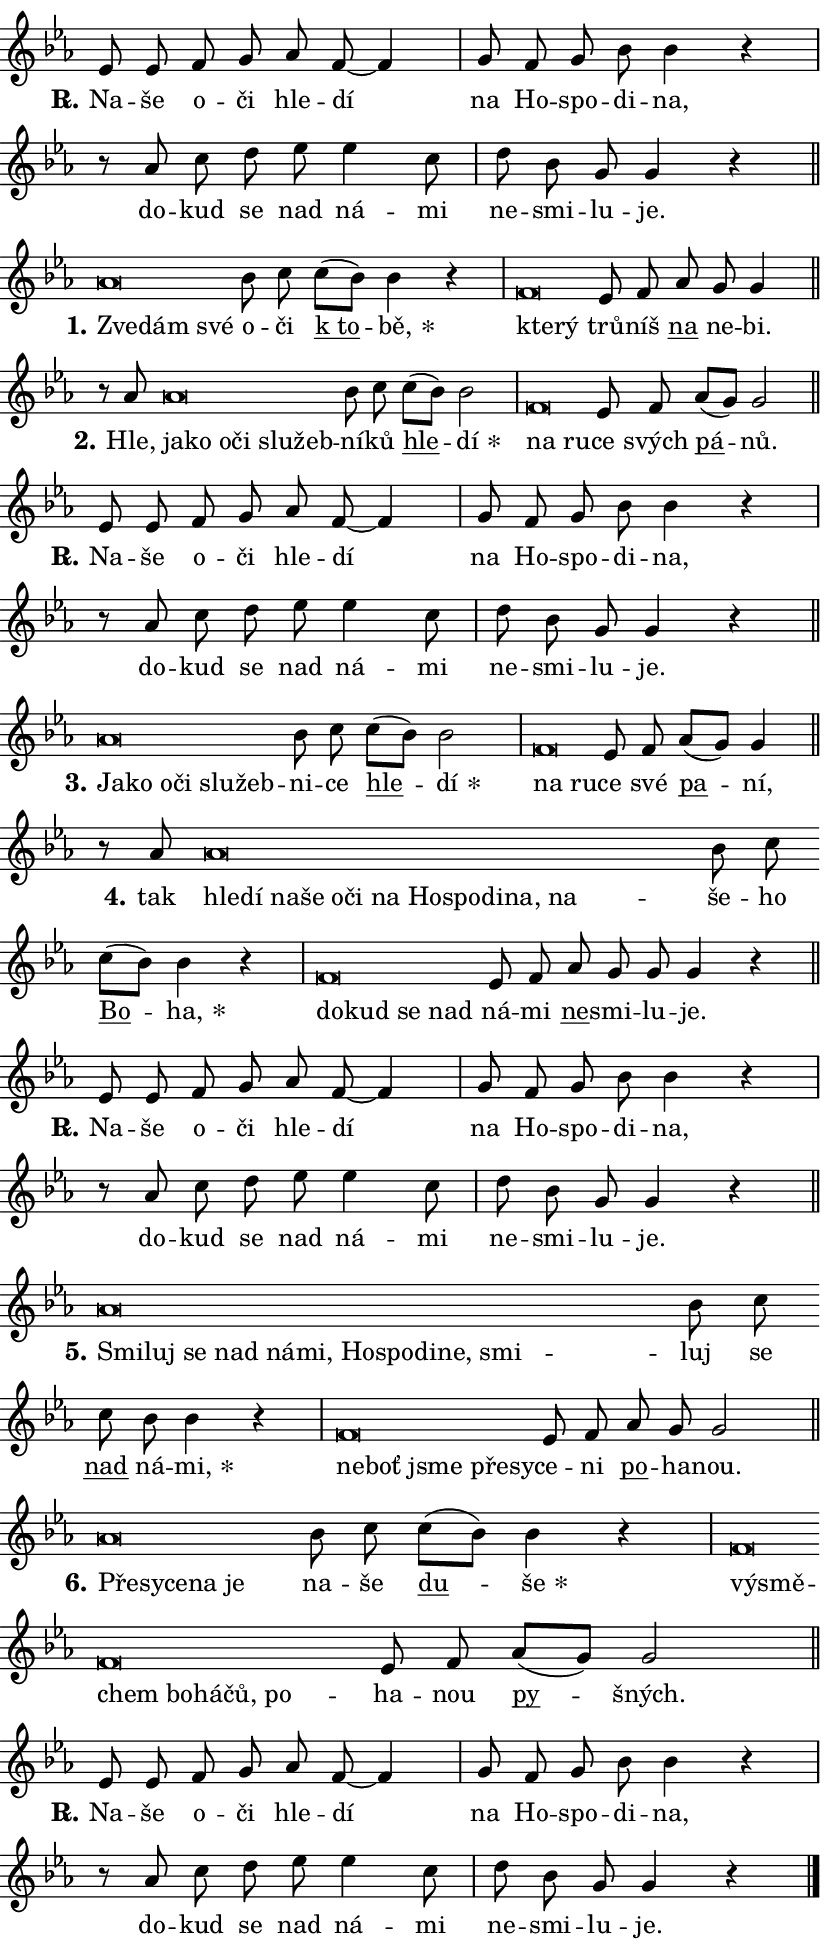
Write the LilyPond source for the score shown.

\version "2.24.0"
\header { tagline = "" }
\paper {
  indent = 0\cm
  top-margin = 0\cm
  right-margin = 0.13\cm % to fit lyric hyphens
  bottom-margin = 0\cm
  left-margin = 0\cm
  paper-width = 14\cm
  page-breaking = #ly:one-page-breaking
  system-system-spacing.basic-distance = #11
  score-system-spacing.basic-distance = #11
  ragged-last = ##f
}


%% Author: Thomas Morley
%% https://lists.gnu.org/archive/html/lilypond-user/2020-05/msg00002.html
#(define (line-position grob)
"Returns position of @var[grob} in current system:
   @code{'start}, if at first time-step
   @code{'end}, if at last time-step
   @code{'middle} otherwise
"
  (let* ((col (ly:item-get-column grob))
         (ln (ly:grob-object col 'left-neighbor))
         (rn (ly:grob-object col 'right-neighbor))
         (col-to-check-left (if (ly:grob? ln) ln col))
         (col-to-check-right (if (ly:grob? rn) rn col))
         (break-dir-left
           (and
             (ly:grob-property col-to-check-left 'non-musical #f)
             (ly:item-break-dir col-to-check-left)))
         (break-dir-right
           (and
             (ly:grob-property col-to-check-right 'non-musical #f)
             (ly:item-break-dir col-to-check-right))))
        (cond ((eqv? 1 break-dir-left) 'start)
              ((eqv? -1 break-dir-right) 'end)
              (else 'middle))))

#(define (tranparent-at-line-position vctor)
  (lambda (grob)
  "Relying on @code{line-position} select the relevant enry from @var{vctor}.
Used to determine transparency,"
    (case (line-position grob)
      ((end) (not (vector-ref vctor 0)))
      ((middle) (not (vector-ref vctor 1)))
      ((start) (not (vector-ref vctor 2))))))

noteHeadBreakVisibility =
#(define-music-function (break-visibility)(vector?)
"Makes @code{NoteHead}s transparent relying on @var{break-visibility}"
#{
  \override NoteHead.transparent =
    #(tranparent-at-line-position break-visibility)
#})

#(define delete-ledgers-for-transparent-note-heads
  (lambda (grob)
    "Reads whether a @code{NoteHead} is transparent.
If so this @code{NoteHead} is removed from @code{'note-heads} from
@var{grob}, which is supposed to be @code{LedgerLineSpanner}.
As a result ledgers are not printed for this @code{NoteHead}"
    (let* ((nhds-array (ly:grob-object grob 'note-heads))
           (nhds-list
             (if (ly:grob-array? nhds-array)
                 (ly:grob-array->list nhds-array)
                 '()))
           ;; Relies on the transparent-property being done before
           ;; Staff.LedgerLineSpanner.after-line-breaking is executed.
           ;; This is fragile ...
           (to-keep
             (remove
               (lambda (nhd)
                 (ly:grob-property nhd 'transparent #f))
               nhds-list)))
      ;; TODO find a better method to iterate over grob-arrays, similiar
      ;; to filter/remove etc for lists
      ;; For now rebuilt from scratch
      (set! (ly:grob-object grob 'note-heads)  '())
      (for-each
        (lambda (nhd)
          (ly:pointer-group-interface::add-grob grob 'note-heads nhd))
        to-keep))))

squashNotes = {
  \override NoteHead.X-extent = #'(-0.2 . 0.2)
  \override NoteHead.Y-extent = #'(-0.75 . 0)
  \override NoteHead.stencil =
    #(lambda (grob)
       (let ((pos (ly:grob-property grob 'staff-position)))
         (begin
           (if (< pos -7) (display "ERROR: Lower brevis then expected\n") (display ""))
           (if (<= pos -6) ly:text-interface::print ly:note-head::print))))
}
unSquashNotes = {
  \revert NoteHead.X-extent
  \revert NoteHead.Y-extent
  \revert NoteHead.stencil
}

hideNotes = \noteHeadBreakVisibility #begin-of-line-visible
unHideNotes = \noteHeadBreakVisibility #all-visible

% work-around for resetting accidentals
% https://lilypond.org/doc/v2.23/Documentation/notation/displaying-rhythms#unmetered-music
cadenzaMeasure = {
  \cadenzaOff
  \partial 1024 s1024
  \cadenzaOn
}

#(define-markup-command (accent layout props text) (markup?)
  "Underline accented syllable"
  (interpret-markup layout props
    #{\markup \override #'(offset . 4.3) \underline { #text }#}))

responsum = \markup \concat {
  "R" \hspace #-1.05 \path #0.1 #'((moveto 0 0.07) (lineto 0.9 0.8)) \hspace #0.05 "."
}

spaceSize = #0.6828661417322834 % exact space size for TeX Gyre Schola

\layout {
  \context {
    \Staff
    \remove "Time_signature_engraver"
    \override LedgerLineSpanner.after-line-breaking = #delete-ledgers-for-transparent-note-heads
  }
  \context {
    \Lyrics {
      \override LyricSpace.minimum-distance = \spaceSize
      \override LyricText.font-name = #"TeX Gyre Schola"
      \override LyricText.font-size = 1
      \override StanzaNumber.font-name = #"TeX Gyre Schola Bold"
      \override StanzaNumber.font-size = 1
    }
  }
  \context {
    \Score 
    \override NoteHead.text =
      #(lambda (grob) 
        (let ((pos (ly:grob-property grob 'staff-position)))
          #{\markup {
            \combine
              \halign #-0.55 \raise #(if (= pos -6) 0 0.5) \override #'(thickness . 2) \draw-line #'(3.2 . 0)
              \musicglyph "noteheads.sM1"
          }#}))
  }
}

% magnetic-lyrics.ily
%
%   written by
%     Jean Abou Samra <jean@abou-samra.fr>
%     Werner Lemberg <wl@gnu.org>
%
%   adapted by
%     Jiri Hon <jiri.hon@gmail.com>
%
% Version 2022-Apr-15

% https://www.mail-archive.com/lilypond-user@gnu.org/msg149350.html

#(define (Left_hyphen_pointer_engraver context)
   "Collect syllable-hyphen-syllable occurrences in lyrics and store
them in properties.  This engraver only looks to the left.  For
example, if the lyrics input is @code{foo -- bar}, it does the
following.

@itemize @bullet
@item
Set the @code{text} property of the @code{LyricHyphen} grob between
@q{foo} and @q{bar} to @code{foo}.

@item
Set the @code{left-hyphen} property of the @code{LyricText} grob with
text @q{foo} to the @code{LyricHyphen} grob between @q{foo} and
@q{bar}.
@end itemize

Use this auxiliary engraver in combination with the
@code{lyric-@/text::@/apply-@/magnetic-@/offset!} hook."
   (let ((hyphen #f)
         (text #f))
     (make-engraver
      (acknowledgers
       ((lyric-syllable-interface engraver grob source-engraver)
        (set! text grob)))
      (end-acknowledgers
       ((lyric-hyphen-interface engraver grob source-engraver)
        ;(when (not (grob::has-interface grob 'lyric-space-interface))
          (set! hyphen grob)));)
      ((stop-translation-timestep engraver)
       (when (and text hyphen)
         (ly:grob-set-object! text 'left-hyphen hyphen))
       (set! text #f)
       (set! hyphen #f)))))

#(define (lyric-text::apply-magnetic-offset! grob)
   "If the space between two syllables is less than the value in
property @code{LyricText@/.details@/.squash-threshold}, move the right
syllable to the left so that it gets concatenated with the left
syllable.

Use this function as a hook for
@code{LyricText@/.after-@/line-@/breaking} if the
@code{Left_@/hyphen_@/pointer_@/engraver} is active."
   (let ((hyphen (ly:grob-object grob 'left-hyphen #f)))
     (when hyphen
       (let ((left-text (ly:spanner-bound hyphen LEFT)))
         (when (grob::has-interface left-text 'lyric-syllable-interface)
           (let* ((common (ly:grob-common-refpoint grob left-text X))
                  (this-x-ext (ly:grob-extent grob common X))
                  (left-x-ext
                   (begin
                     ;; Trigger magnetism for left-text.
                     (ly:grob-property left-text 'after-line-breaking)
                     (ly:grob-extent left-text common X)))
                  ;; `delta` is the gap width between two syllables.
                  (delta (- (interval-start this-x-ext)
                            (interval-end left-x-ext)))
                  (details (ly:grob-property grob 'details))
                  (threshold (assoc-get 'squash-threshold details 0.2)))
             (when (< delta threshold)
               (let* (;; We have to manipulate the input text so that
                      ;; ligatures crossing syllable boundaries are not
                      ;; disabled.  For languages based on the Latin
                      ;; script this is essentially a beautification.
                      ;; However, for non-Western scripts it can be a
                      ;; necessity.
                      (lt (ly:grob-property left-text 'text))
                      (rt (ly:grob-property grob 'text))
                      (is-space (grob::has-interface hyphen 'lyric-space-interface))
                      (space (if is-space " " ""))
                      (extra-delta (if is-space spaceSize 0))
                      ;; Append new syllable.
                      (ltrt-space (if (and (string? lt) (string? rt))
                                (string-append lt space rt)
                                (make-concat-markup (list lt space rt))))
                      ;; Right-align `ltrt` to the right side.
                      (ltrt-space-markup (grob-interpret-markup
                               grob
                               (make-translate-markup
                                (cons (interval-length this-x-ext) 0)
                                (make-right-align-markup ltrt-space)))))
                 (begin
                   ;; Don't print `left-text`.
                   (ly:grob-set-property! left-text 'stencil #f)
                   ;; Set text and stencil (which holds all collected
                   ;; syllables so far) and shift it to the left.
                   (ly:grob-set-property! grob 'text ltrt-space)
                   (ly:grob-set-property! grob 'stencil ltrt-space-markup)
                   (ly:grob-translate-axis! grob (- (- delta extra-delta)) X))))))))))


#(define (lyric-hyphen::displace-bounds-first grob)
   ;; Make very sure this callback isn't triggered too early.
   (let ((left (ly:spanner-bound grob LEFT))
         (right (ly:spanner-bound grob RIGHT)))
     (ly:grob-property left 'after-line-breaking)
     (ly:grob-property right 'after-line-breaking)
     (ly:lyric-hyphen::print grob)))

squashThreshold = #0.4

\layout {
  \context {
    \Lyrics
    \consists #Left_hyphen_pointer_engraver
    \override LyricText.after-line-breaking =
      #lyric-text::apply-magnetic-offset!
    \override LyricHyphen.stencil = #lyric-hyphen::displace-bounds-first
    \override LyricText.details.squash-threshold = \squashThreshold
    \override LyricHyphen.minimum-distance = 0
    \override LyricHyphen.minimum-length = \squashThreshold
  }
}

squashText = \override LyricText.details.squash-threshold = 9999
unSquashText = \override LyricText.details.squash-threshold = \squashThreshold

leftText = \override LyricText.self-alignment-X = #LEFT
unLeftText = \revert LyricText.self-alignment-X

starOffset = #(lambda (grob) 
                (let ((x_offset (ly:self-alignment-interface::aligned-on-x-parent grob)))
                  (if (= x_offset 0) 0 (+ x_offset 1.2))))

star = #(define-music-function (syllable)(string?)
"Append star separator at the end of a syllable"
#{
  \once \override LyricText.X-offset = #starOffset
  \lyricmode { \markup {
    #syllable
    \override #'((font-name . "TeX Gyre Schola Bold")) \hspace #0.2 \lower #0.65 \larger "*"
  } }
#})

starAccent = #(define-music-function (syllable)(string?)
"Append star separator at the end of a syllable and make accent"
#{
  \once \override LyricText.X-offset = #starOffset
  \lyricmode { \markup {
    \accent #syllable
    \override #'((font-name . "TeX Gyre Schola Bold")) \hspace #0.2 \lower #0.65 \larger "*"
  } }
#})

breath = #(define-music-function (syllable)(string?)
"Append breathing indicator at the end of a syllable"
#{
  \lyricmode { \markup { #syllable "+" } }
#})

optionalBreath = #(define-music-function (syllable)(string?)
"Append optional breathing indicator at the end of a syllable"
#{
  \lyricmode { \markup { #syllable "(+)" } }
#})


\score {
    <<
        \new Voice = "melody" { \cadenzaOn \key es \major \relative { es'8 es f g as f~ f4 \cadenzaMeasure \bar "|" g8 f g bes bes4 r \cadenzaMeasure \bar "|" r8 as c d es es4 c8 \cadenzaMeasure \bar "|" d bes g g4 r \cadenzaMeasure \bar "||" \break } }
        \new Lyrics \lyricsto "melody" { \lyricmode { \set stanza = \responsum
Na -- še o -- či hle -- dí na Ho -- spo -- di -- na, do -- kud se nad ná -- mi ne -- smi -- lu -- je. } }
    >>
    \layout {}
}

\score {
    <<
        \new Voice = "melody" { \cadenzaOn \key es \major \relative { \squashNotes as'\breve*1/16 \hideNotes \breve*1/16 \breve*1/16 \bar "" \unHideNotes \unSquashNotes bes8 c \bar "" c[( bes)] bes4 r \cadenzaMeasure \bar "|" \squashNotes f\breve*1/16 \hideNotes \breve*1/16 \bar "" \unHideNotes \unSquashNotes es8 f \bar "" as g g4 \cadenzaMeasure \bar "||" \break } }
        \new Lyrics \lyricsto "melody" { \lyricmode { \set stanza = "1."
\leftText Zve -- \squashText dám své \unLeftText \unSquashText o -- či \markup \accent "k to" -- \star bě, \leftText kte -- \squashText rý \unLeftText \unSquashText trů -- níš \markup \accent na ne -- bi. } }
    >>
    \layout {}
}

\score {
    <<
        \new Voice = "melody" { \cadenzaOn \key es \major \relative { r8 as'8 \squashNotes as\breve*1/16 \hideNotes \breve*1/16 \bar "" \breve*1/16 \bar "" \breve*1/16 \bar "" \breve*1/16 \breve*1/16 \bar "" \unHideNotes \unSquashNotes bes8 c \bar "" c[( bes)] bes2 \cadenzaMeasure \bar "|" \squashNotes f\breve*1/16 \hideNotes \breve*1/16 \bar "" \unHideNotes \unSquashNotes es8 f \bar "" as[( g)] g2 \cadenzaMeasure \bar "||" \break } }
        \new Lyrics \lyricsto "melody" { \lyricmode { \set stanza = "2."
Hle, \leftText ja -- \squashText ko o -- či slu -- žeb -- \unLeftText \unSquashText ní -- ků \markup \accent hle -- \star dí \leftText na \squashText ru -- \unLeftText \unSquashText ce svých \markup \accent pá -- nů. } }
    >>
    \layout {}
}

\score {
    <<
        \new Voice = "melody" { \cadenzaOn \key es \major \relative { es'8 es f g as f~ f4 \cadenzaMeasure \bar "|" g8 f g bes bes4 r \cadenzaMeasure \bar "|" r8 as c d es es4 c8 \cadenzaMeasure \bar "|" d bes g g4 r \cadenzaMeasure \bar "||" \break } }
        \new Lyrics \lyricsto "melody" { \lyricmode { \set stanza = \responsum
Na -- še o -- či hle -- dí na Ho -- spo -- di -- na, do -- kud se nad ná -- mi ne -- smi -- lu -- je. } }
    >>
    \layout {}
}

\score {
    <<
        \new Voice = "melody" { \cadenzaOn \key es \major \relative { \squashNotes as'\breve*1/16 \hideNotes \breve*1/16 \bar "" \breve*1/16 \bar "" \breve*1/16 \bar "" \breve*1/16 \breve*1/16 \bar "" \unHideNotes \unSquashNotes bes8 c \bar "" c[( bes)] bes2 \cadenzaMeasure \bar "|" \squashNotes f\breve*1/16 \hideNotes \breve*1/16 \bar "" \unHideNotes \unSquashNotes es8 f \bar "" as[( g)] g4 \cadenzaMeasure \bar "||" \break } }
        \new Lyrics \lyricsto "melody" { \lyricmode { \set stanza = "3."
\leftText Ja -- \squashText ko o -- či slu -- žeb -- \unLeftText \unSquashText ni -- ce \markup \accent hle -- \star dí \leftText na \squashText ru -- \unLeftText \unSquashText ce své \markup \accent pa -- ní, } }
    >>
    \layout {}
}

\score {
    <<
        \new Voice = "melody" { \cadenzaOn \key es \major \relative { r8 as'8 \squashNotes as\breve*1/16 \hideNotes \breve*1/16 \bar "" \breve*1/16 \bar "" \breve*1/16 \bar "" \breve*1/16 \bar "" \breve*1/16 \bar "" \breve*1/16 \bar "" \breve*1/16 \bar "" \breve*1/16 \bar "" \breve*1/16 \bar "" \breve*1/16 \breve*1/16 \bar "" \unHideNotes \unSquashNotes bes8 c \bar "" c[( bes)] bes4 r \cadenzaMeasure \bar "|" \squashNotes f\breve*1/16 \hideNotes \breve*1/16 \bar "" \breve*1/16 \breve*1/16 \bar "" \unHideNotes \unSquashNotes es8 f \bar "" as g g g4 r \cadenzaMeasure \bar "||" \break } }
        \new Lyrics \lyricsto "melody" { \lyricmode { \set stanza = "4."
tak \leftText hle -- \squashText dí na -- še o -- či na Ho -- spo -- di -- na, na -- \unLeftText \unSquashText še -- ho \markup \accent Bo -- \star ha, \leftText do -- \squashText kud se nad \unLeftText \unSquashText ná -- mi \markup \accent ne -- smi -- lu -- je. } }
    >>
    \layout {}
}

\score {
    <<
        \new Voice = "melody" { \cadenzaOn \key es \major \relative { es'8 es f g as f~ f4 \cadenzaMeasure \bar "|" g8 f g bes bes4 r \cadenzaMeasure \bar "|" r8 as c d es es4 c8 \cadenzaMeasure \bar "|" d bes g g4 r \cadenzaMeasure \bar "||" \break } }
        \new Lyrics \lyricsto "melody" { \lyricmode { \set stanza = \responsum
Na -- še o -- či hle -- dí na Ho -- spo -- di -- na, do -- kud se nad ná -- mi ne -- smi -- lu -- je. } }
    >>
    \layout {}
}

\score {
    <<
        \new Voice = "melody" { \cadenzaOn \key es \major \relative { \squashNotes as'\breve*1/16 \hideNotes \breve*1/16 \bar "" \breve*1/16 \bar "" \breve*1/16 \bar "" \breve*1/16 \bar "" \breve*1/16 \bar "" \breve*1/16 \bar "" \breve*1/16 \bar "" \breve*1/16 \bar "" \breve*1/16 \breve*1/16 \bar "" \unHideNotes \unSquashNotes bes8 c \bar "" c bes bes4 r \cadenzaMeasure \bar "|" \squashNotes f\breve*1/16 \hideNotes \breve*1/16 \bar "" \breve*1/16 \bar "" \breve*1/16 \breve*1/16 \bar "" \unHideNotes \unSquashNotes es8 f \bar "" as g g2 \cadenzaMeasure \bar "||" \break } }
        \new Lyrics \lyricsto "melody" { \lyricmode { \set stanza = "5."
\leftText Smi -- \squashText luj se nad ná -- mi, Ho -- spo -- di -- ne, smi -- \unLeftText \unSquashText luj se \markup \accent nad ná -- \star mi, \leftText ne -- \squashText boť jsme pře -- sy -- \unLeftText \unSquashText ce -- ni \markup \accent po -- ha -- nou. } }
    >>
    \layout {}
}

\score {
    <<
        \new Voice = "melody" { \cadenzaOn \key es \major \relative { \squashNotes as'\breve*1/16 \hideNotes \breve*1/16 \bar "" \breve*1/16 \bar "" \breve*1/16 \breve*1/16 \bar "" \unHideNotes \unSquashNotes bes8 c \bar "" c[( bes)] bes4 r \cadenzaMeasure \bar "|" \squashNotes f\breve*1/16 \hideNotes \breve*1/16 \bar "" \breve*1/16 \bar "" \breve*1/16 \bar "" \breve*1/16 \bar "" \breve*1/16 \breve*1/16 \bar "" \unHideNotes \unSquashNotes es8 f \bar "" as[( g)] g2 \cadenzaMeasure \bar "||" \break } }
        \new Lyrics \lyricsto "melody" { \lyricmode { \set stanza = "6."
\leftText Pře -- \squashText sy -- ce -- na je \unLeftText \unSquashText na -- še \markup \accent du -- \star še \leftText vý -- \squashText smě -- chem bo -- há -- čů, po -- \unLeftText \unSquashText ha -- nou \markup \accent py -- šných. } }
    >>
    \layout {}
}

\score {
    <<
        \new Voice = "melody" { \cadenzaOn \key es \major \relative { es'8 es f g as f~ f4 \cadenzaMeasure \bar "|" g8 f g bes bes4 r \cadenzaMeasure \bar "|" r8 as c d es es4 c8 \cadenzaMeasure \bar "|" d bes g g4 r \cadenzaMeasure \bar "||" \break } \bar "|." }
        \new Lyrics \lyricsto "melody" { \lyricmode { \set stanza = \responsum
Na -- še o -- či hle -- dí na Ho -- spo -- di -- na, do -- kud se nad ná -- mi ne -- smi -- lu -- je. } }
    >>
    \layout {}
}
